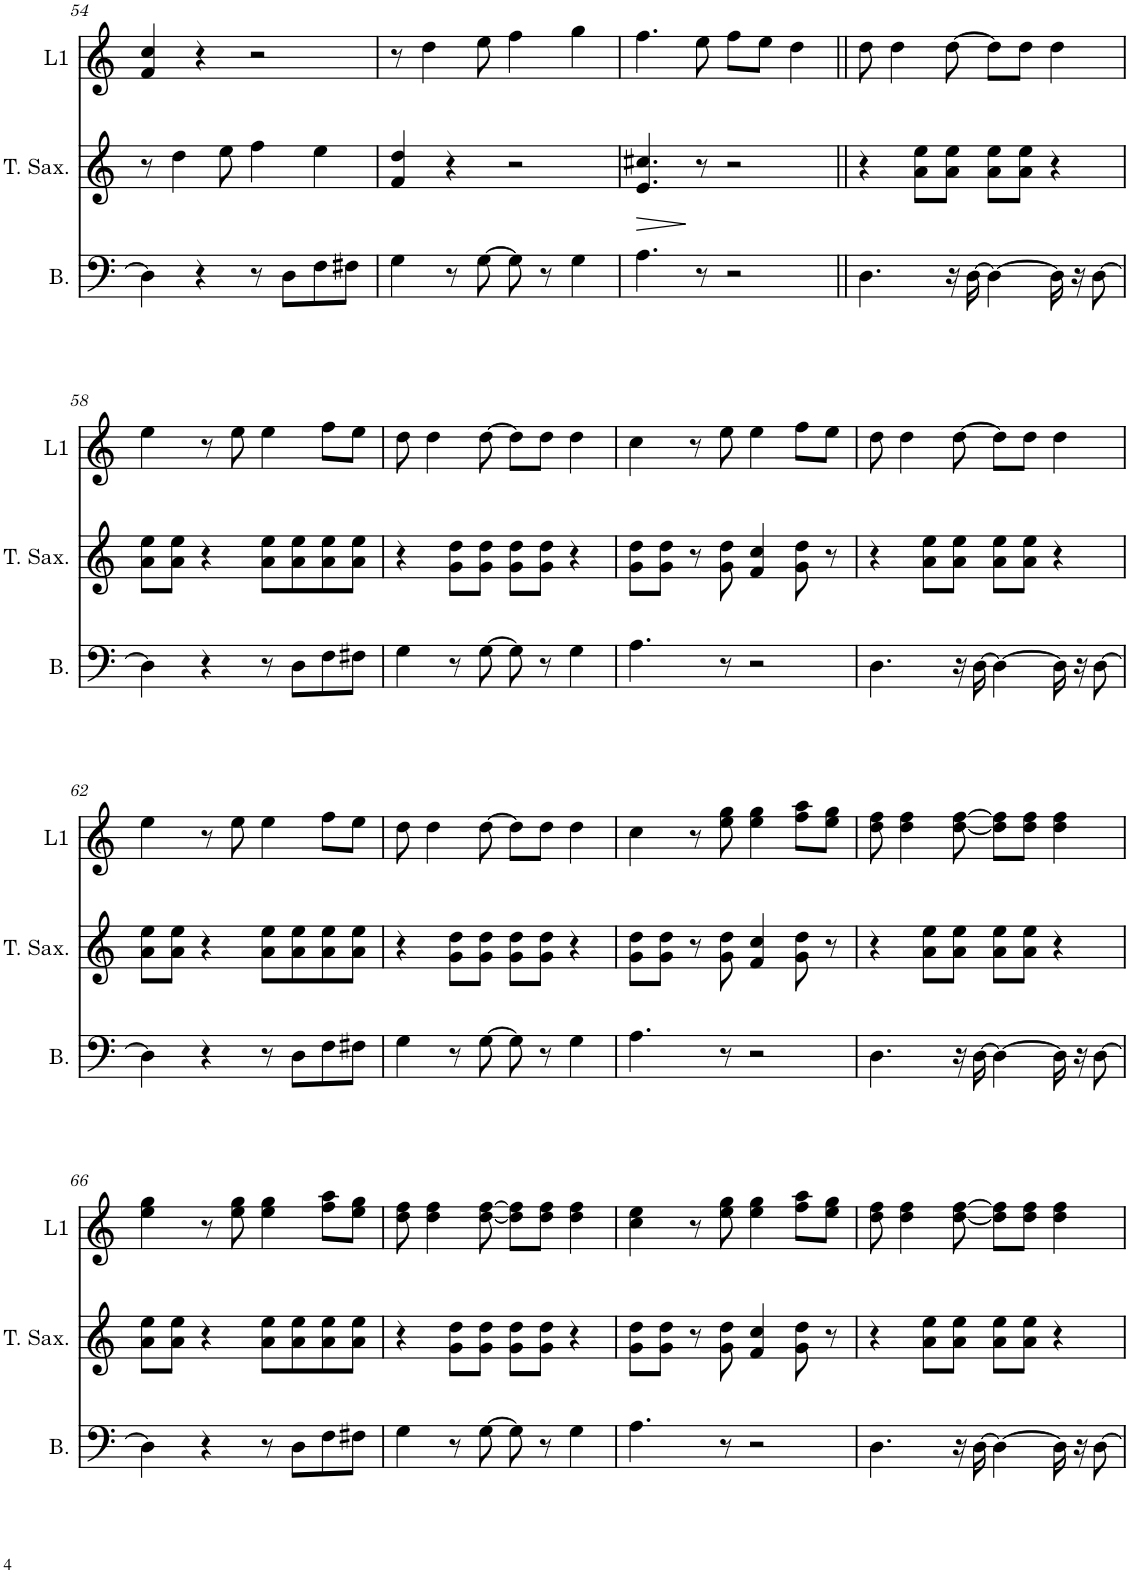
**kern	**kern	**dynam	**kern
*part3	*part2	*part2	*part1
*staff3	*staff2	*staff2	*staff1
*I"Bass	*I"Tenor Saxophone	*	*I"Lead 1
*I'B.	*I'T. Sax.	*	*I'L1
!!LO:PB:g=z
*clefF4	*clefG2	*	*clefG2
*	*Trd8c14	*	*Trd1c2
*k[]	*k[]	*	*k[]
*M4/4	*M4/4	*	*M4/4
=54	=54	=54	=54
4D\]	8r	.	4f/ 4cc/
.	4dd\	.	.
4r	.	.	4r
.	8ee\	.	.
8r	4ff\	.	2r
8D\L	.	.	.
8F\	4ee\	.	.
8F#X\J	.	.	.
=55	=55	=55	=55
4G\	4f/ 4dd/	.	8r
.	.	.	4dd\
8r	4r	.	.
[8G\	.	.	8ee\
8G\]	2r	.	4ff\
8r	.	.	.
4G\	.	.	4gg\
=56	=56	=56	=56
!	!	!LO:HP:b	!
4.A\	4.e/ 4.cc#X/	>	4.ff\
8r	8r	]	8ee\
2r	2r	.	8ff\L
.	.	.	8ee\J
.	.	.	4dd\
=57||	=57||	=57||	=57||
4.D\	4r	.	8dd\
.	.	.	4dd\
.	8a\ 8ee\L	.	.
16r	8a\ 8ee\J	.	[8dd\
[16D\	.	.	.
4D\_	8a\ 8ee\L	.	8dd\L]
.	8a\ 8ee\J	.	8dd\J
16D\]	4r	.	4dd\
16r	.	.	.
[8D\	.	.	.
!!LO:LB:g=z
=58	=58	=58	=58
4D\]	8a\ 8ee\L	.	4ee\
.	8a\ 8ee\J	.	.
4r	4r	.	8r
.	.	.	8ee\
8r	8a\ 8ee\L	.	4ee\
8D\L	8a\ 8ee\	.	.
8F\	8a\ 8ee\	.	8ff\L
8F#X\J	8a\ 8ee\J	.	8ee\J
=59	=59	=59	=59
4G\	4r	.	8dd\
.	.	.	4dd\
8r	8g\ 8dd\L	.	.
[8G\	8g\ 8dd\J	.	[8dd\
8G\]	8g\ 8dd\L	.	8dd\L]
8r	8g\ 8dd\J	.	8dd\J
4G\	4r	.	4dd\
=60	=60	=60	=60
4.A\	8g\ 8dd\L	.	4cc\
.	8g\ 8dd\J	.	.
.	8r	.	8r
8r	8g\ 8dd\	.	8ee\
2r	4f/ 4cc/	.	4ee\
.	8g\ 8dd\	.	8ff\L
.	8r	.	8ee\J
=61	=61	=61	=61
4.D\	4r	.	8dd\
.	.	.	4dd\
.	8a\ 8ee\L	.	.
16r	8a\ 8ee\J	.	[8dd\
[16D\	.	.	.
4D\_	8a\ 8ee\L	.	8dd\L]
.	8a\ 8ee\J	.	8dd\J
16D\]	4r	.	4dd\
16r	.	.	.
[8D\	.	.	.
!!LO:LB:g=z
=62	=62	=62	=62
4D\]	8a\ 8ee\L	.	4ee\
.	8a\ 8ee\J	.	.
4r	4r	.	8r
.	.	.	8ee\
8r	8a\ 8ee\L	.	4ee\
8D\L	8a\ 8ee\	.	.
8F\	8a\ 8ee\	.	8ff\L
8F#X\J	8a\ 8ee\J	.	8ee\J
=63	=63	=63	=63
4G\	4r	.	8dd\
.	.	.	4dd\
8r	8g\ 8dd\L	.	.
[8G\	8g\ 8dd\J	.	[8dd\
8G\]	8g\ 8dd\L	.	8dd\L]
8r	8g\ 8dd\J	.	8dd\J
4G\	4r	.	4dd\
=64	=64	=64	=64
4.A\	8g\ 8dd\L	.	4cc\
.	8g\ 8dd\J	.	.
.	8r	.	8r
8r	8g\ 8dd\	.	8ee\ 8gg\
2r	4f/ 4cc/	.	4ee\ 4gg\
.	8g\ 8dd\	.	8ff\ 8aa\L
.	8r	.	8ee\ 8gg\J
=65	=65	=65	=65
4.D\	4r	.	8dd\ 8ff\
.	.	.	4dd\ 4ff\
.	8a\ 8ee\L	.	.
16r	8a\ 8ee\J	.	[8dd\ [8ff\
[16D\	.	.	.
4D\_	8a\ 8ee\L	.	8dd\] 8ff\]L
.	8a\ 8ee\J	.	8dd\ 8ff\J
16D\]	4r	.	4dd\ 4ff\
16r	.	.	.
[8D\	.	.	.
!!LO:LB:g=z
=66	=66	=66	=66
4D\]	8a\ 8ee\L	.	4ee\ 4gg\
.	8a\ 8ee\J	.	.
4r	4r	.	8r
.	.	.	8ee\ 8gg\
8r	8a\ 8ee\L	.	4ee\ 4gg\
8D\L	8a\ 8ee\	.	.
8F\	8a\ 8ee\	.	8ff\ 8aa\L
8F#X\J	8a\ 8ee\J	.	8ee\ 8gg\J
=67	=67	=67	=67
4G\	4r	.	8dd\ 8ff\
.	.	.	4dd\ 4ff\
8r	8g\ 8dd\L	.	.
[8G\	8g\ 8dd\J	.	[8dd\ [8ff\
8G\]	8g\ 8dd\L	.	8dd\] 8ff\]L
8r	8g\ 8dd\J	.	8dd\ 8ff\J
4G\	4r	.	4dd\ 4ff\
=68	=68	=68	=68
4.A\	8g\ 8dd\L	.	4cc\ 4ee\
.	8g\ 8dd\J	.	.
.	8r	.	8r
8r	8g\ 8dd\	.	8ee\ 8gg\
2r	4f/ 4cc/	.	4ee\ 4gg\
.	8g\ 8dd\	.	8ff\ 8aa\L
.	8r	.	8ee\ 8gg\J
=69	=69	=69	=69
4.D\	4r	.	8dd\ 8ff\
.	.	.	4dd\ 4ff\
.	8a\ 8ee\L	.	.
16r	8a\ 8ee\J	.	[8dd\ [8ff\
[16D\	.	.	.
4D\_	8a\ 8ee\L	.	8dd\] 8ff\]L
.	8a\ 8ee\J	.	8dd\ 8ff\J
16D\]	4r	.	4dd\ 4ff\
16r	.	.	.
[8D\	.	.	.
=	=	=	=
*-	*-	*-	*-
